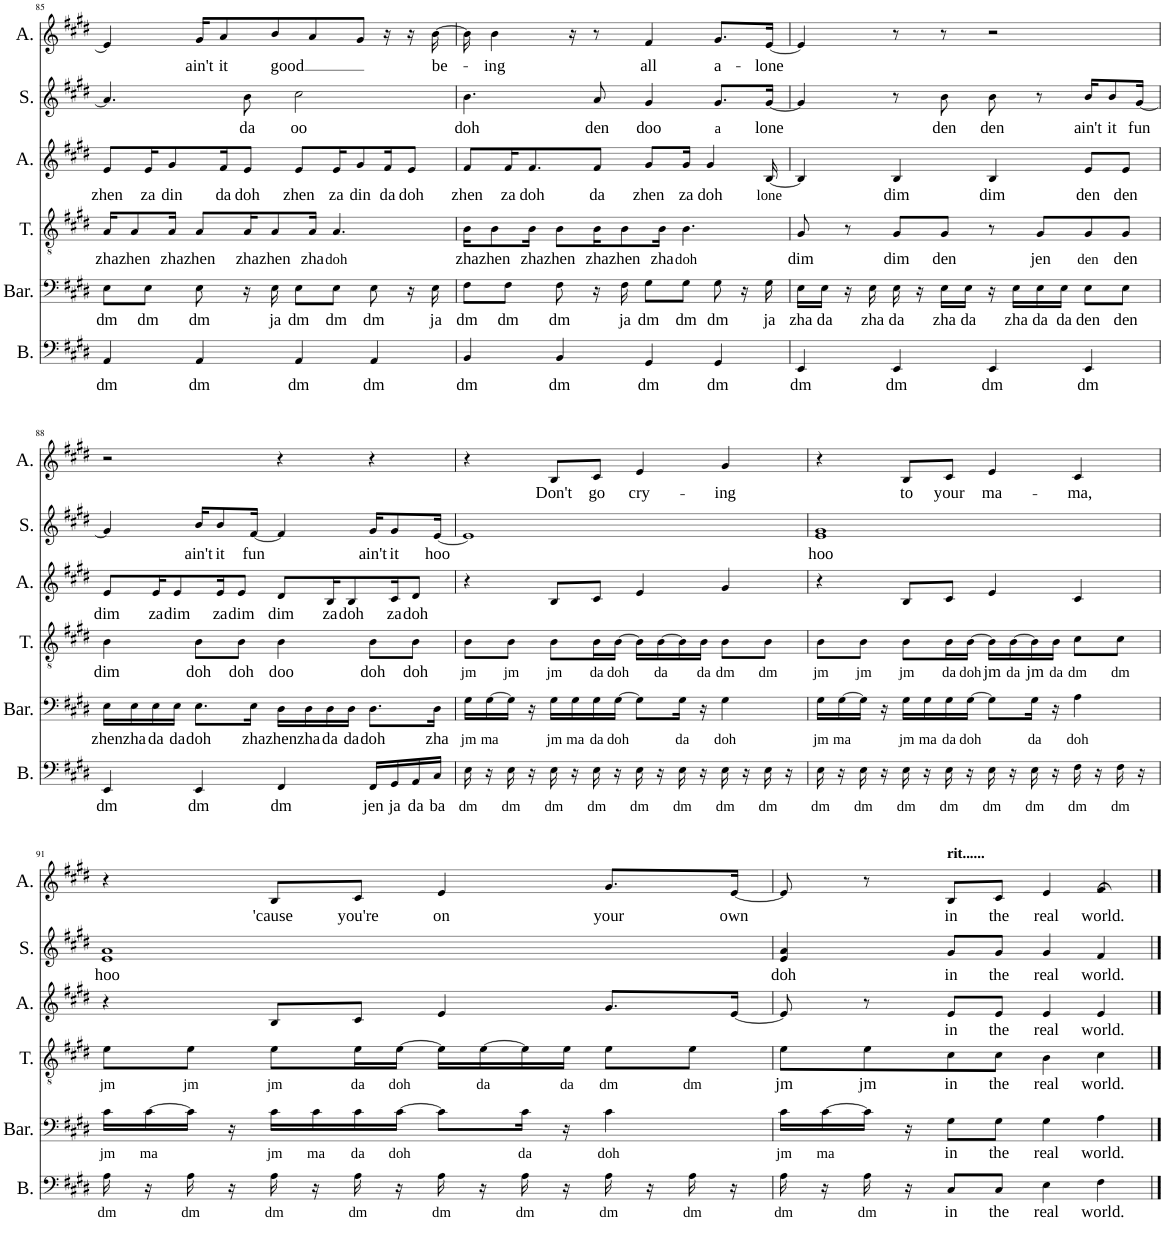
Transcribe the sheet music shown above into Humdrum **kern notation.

**kern	**text	**kern	**text	**kern	**text	**kern	**text	**kern	**text	**kern	**text
*part6	*part6	*part5	*part5	*part4	*part4	*part3	*part3	*part2	*part2	*part1	*part1
*staff6	*staff6	*staff5	*staff5	*staff4	*staff4	*staff3	*staff3	*staff2	*staff2	*staff1	*staff1
*I"Bass	*	*I"Baritone	*	*I"Tenor	*	*I"Alto	*	*I"Soprano	*	*I"Alto	*
*I'B.	*	*I'Bar.	*	*I'T.	*	*I'A.	*	*I'S.	*	*I'A.	*
!!LO:PB:g=z
*clefF4	*	*clefF4	*	*clefGv2	*	*clefG2	*	*clefG2	*	*clefG2	*
*k[f#c#g#d#]	*	*k[f#c#g#d#]	*	*k[f#c#g#d#]	*	*k[f#c#g#d#]	*	*k[f#c#g#d#]	*	*k[f#c#g#d#]	*
*M4/4	*	*M4/4	*	*M4/4	*	*M4/4	*	*M4/4	*	*M4/4	*
=85	=85	=85	=85	=85	=85	=85	=85	=85	=85	=85	=85
!	!LO:LY:b	!	!LO:LY:b	!	!LO:LY:b	!	!LO:LY:b	!	!	!	!
4AA/	dm	8E\L	dm	16A/KL	zha	8e/L	zhen	4.a/]	.	4e/]	.
!	!	!	!	!	!LO:LY:b	!	!	!	!	!	!
.	.	.	.	8A/	zhen	.	.	.	.	.	.
!	!	!	!LO:LY:b	!	!	!	!LO:LY:b	!	!	!	!
.	.	8E\J	dm	.	.	16e/K	za	.	.	.	.
!	!	!	!	!	!LO:LY:b	!	!LO:LY:b	!	!	!	!
.	.	.	.	16A/Jk	zha	8g#/	din	.	.	.	.
!	!LO:LY:b	!	!LO:LY:b	!	!LO:LY:b	!	!	!	!	!	!LO:LY:b
4AA/	dm	8E\	dm	8A/L	zhen	.	.	.	.	16g#/KL	ain't
!	!	!	!	!	!	!	!LO:LY:b	!	!	!	!LO:LY:b
.	.	.	.	.	.	16f#/K	da	.	.	8a/	it
!	!	!	!	!	!LO:LY:b	!	!LO:LY:b	!	!LO:LY:b	!	!
.	.	16r	.	16A/K	zha	8e/J	doh	8b\	da	.	.
!	!	!	!LO:LY:b	!	!LO:LY:b	!	!	!	!	!	!LO:LY:b
.	.	16E\	ja	8A/	zhen	.	.	.	.	8b/	good
!	!LO:LY:b	!	!LO:LY:b	!	!	!	!LO:LY:b	!	!LO:LY:b	!	!
4AA/	dm	8E\L	dm	.	.	8e/L	zhen	2cc#\	oo	.	.
!	!	!	!	!	!LO:LY:b	!	!	!	!	!	!
.	.	.	.	16A/Jk	zha	.	.	.	.	8a/	.
!	!	!	!LO:LY:b	!	!LO:LY:b	!	!LO:LY:b	!	!	!	!
.	.	8E\J	dm	4.A/	doh	16e/K	za	.	.	.	.
!	!	!	!	!	!	!	!LO:LY:b	!	!	!	!
.	.	.	.	.	.	8g#/	din	.	.	8g#/J	.
!	!LO:LY:b	!	!LO:LY:b	!	!	!	!	!	!	!	!
4AA/	dm	8E\	dm	.	.	.	.	.	.	.	.
!	!	!	!	!	!	!	!LO:LY:b	!	!	!	!
.	.	.	.	.	.	16f#/K	da	.	.	16r	.
!	!	!	!	!	!	!	!LO:LY:b	!	!	!	!
.	.	16r	.	.	.	8e/J	doh	.	.	16r	.
!	!	!	!LO:LY:b	!	!	!	!	!	!	!	!LO:LY:b
.	.	16E\	ja	.	.	.	.	.	.	[16b\	be-
=86	=86	=86	=86	=86	=86	=86	=86	=86	=86	=86	=86
!	!LO:LY:b	!	!LO:LY:b	!	!LO:LY:b	!	!LO:LY:b	!	!LO:LY:b	!	!
4BB/	dm	8F#\L	dm	16B\KL	zha	8f#/L	zhen	4.b\	doh	16b\]	.
!	!	!	!	!	!LO:LY:b	!	!	!	!	!	!LO:LY:b
.	.	.	.	8B\	zhen	.	.	.	.	4b\	-ing
!	!	!	!LO:LY:b	!	!	!	!LO:LY:b	!	!	!	!
.	.	8F#\J	dm	.	.	16f#/K	za	.	.	.	.
!	!	!	!	!	!LO:LY:b	!	!LO:LY:b	!	!	!	!
.	.	.	.	16B\Jk	zha	8.f#/	doh	.	.	.	.
!	!LO:LY:b	!	!LO:LY:b	!	!LO:LY:b	!	!	!	!	!	!
4BB/	dm	8F#\	dm	8B\L	zhen	.	.	.	.	.	.
.	.	.	.	.	.	.	.	.	.	16r	.
!	!	!	!	!	!LO:LY:b	!	!LO:LY:b	!	!LO:LY:b	!	!
.	.	16r	.	16B\K	zha	8f#/J	da	8a/	den	8r	.
!	!	!	!LO:LY:b	!	!LO:LY:b	!	!	!	!	!	!
.	.	16F#\	ja	8B\	zhen	.	.	.	.	.	.
!	!LO:LY:b	!	!LO:LY:b	!	!	!	!LO:LY:b	!	!LO:LY:b	!	!LO:LY:b
4GG#/	dm	8G#\L	dm	.	.	8g#/L	zhen	4g#/	doo	4f#/	all
!	!	!	!	!	!LO:LY:b	!	!	!	!	!	!
.	.	.	.	16B\Jk	zha	.	.	.	.	.	.
!	!	!	!LO:LY:b	!	!LO:LY:b	!	!LO:LY:b	!	!	!	!
.	.	8G#\J	dm	4.B\	doh	16g#/Jk	za	.	.	.	.
!	!	!	!	!	!	!	!LO:LY:b	!	!	!	!
.	.	.	.	.	.	4g#/	doh	.	.	.	.
!	!LO:LY:b	!	!LO:LY:b	!	!	!	!	!	!LO:LY:b	!	!LO:LY:b
4GG#/	dm	8G#\	dm	.	.	.	.	8.g#/L	a	8.g#/L	a-
.	.	16r	.	.	.	.	.	.	.	.	.
!	!	!	!LO:LY:b	!	!	!	!LO:LY:b	!	!LO:LY:b	!	!LO:LY:b
.	.	16G#\	ja	.	.	[16B/	lone	[16g#/Jk	lone	[16e/Jk	-lone
=87	=87	=87	=87	=87	=87	=87	=87	=87	=87	=87	=87
!	!LO:LY:b	!	!LO:LY:b	!	!LO:LY:b	!	!	!	!	!	!
4EE/	dm	16E\LL	zha	8G#/	dim	4B/]	.	4g#/]	.	4e/]	.
!	!	!	!LO:LY:b	!	!	!	!	!	!	!	!
.	.	16E\JJ	da	.	.	.	.	.	.	.	.
.	.	16r	.	8r	.	.	.	.	.	.	.
!	!	!	!LO:LY:b	!	!	!	!	!	!	!	!
.	.	16E\	zha	.	.	.	.	.	.	.	.
!	!LO:LY:b	!	!LO:LY:b	!	!LO:LY:b	!	!LO:LY:b	!	!	!	!
4EE/	dm	16E\	da	8G#/L	dim	4B/	dim	8r	.	8r	.
.	.	16r	.	.	.	.	.	.	.	.	.
!	!	!	!LO:LY:b	!	!LO:LY:b	!	!	!	!LO:LY:b	!	!
.	.	16E\LL	zha	8G#/J	den	.	.	8b\	den	8r	.
!	!	!	!LO:LY:b	!	!	!	!	!	!	!	!
.	.	16E\JJ	da	.	.	.	.	.	.	.	.
!	!LO:LY:b	!	!	!	!	!	!LO:LY:b	!	!LO:LY:b	!	!
4EE/	dm	16r	.	8r	.	4B/	dim	8b\	den	2r	.
!	!	!	!LO:LY:b	!	!	!	!	!	!	!	!
.	.	16E\LL	zha	.	.	.	.	.	.	.	.
!	!	!	!LO:LY:b	!	!LO:LY:b	!	!	!	!	!	!
.	.	16E\	da	8G#/L	jen	.	.	8r	.	.	.
!	!	!	!LO:LY:b	!	!	!	!	!	!	!	!
.	.	16E\JJ	da	.	.	.	.	.	.	.	.
!	!LO:LY:b	!	!LO:LY:b	!	!LO:LY:b	!	!LO:LY:b	!	!LO:LY:b	!	!
4EE/	dm	8E\L	den	8G#/	den	8e/L	den	16b/KL	ain't	.	.
!	!	!	!	!	!	!	!	!	!LO:LY:b	!	!
.	.	.	.	.	.	.	.	8b/	it	.	.
!	!	!	!LO:LY:b	!	!LO:LY:b	!	!LO:LY:b	!	!	!	!
.	.	8E\J	den	8G#/J	den	8e/J	den	.	.	.	.
!	!	!	!	!	!	!	!	!	!LO:LY:b	!	!
.	.	.	.	.	.	.	.	[16g#/Jk	fun	.	.
!!LO:LB:g=z
=88	=88	=88	=88	=88	=88	=88	=88	=88	=88	=88	=88
!	!LO:LY:b	!	!LO:LY:b	!	!LO:LY:b	!	!LO:LY:b	!	!	!	!
4EE/	dm	16E\LL	zhen	4B\	dim	8e/L	dim	4g#/]	.	2r	.
!	!	!	!LO:LY:b	!	!	!	!	!	!	!	!
.	.	16E\	zha	.	.	.	.	.	.	.	.
!	!	!	!LO:LY:b	!	!	!	!LO:LY:b	!	!	!	!
.	.	16E\	da	.	.	16e/K	za	.	.	.	.
!	!	!	!LO:LY:b	!	!	!	!LO:LY:b	!	!	!	!
.	.	16E\JJ	da	.	.	8e/	dim	.	.	.	.
!	!LO:LY:b	!	!LO:LY:b	!	!LO:LY:b	!	!	!	!LO:LY:b	!	!
4EE/	dm	8.E\L	doh	8B\L	doh	.	.	16b/KL	ain't	.	.
!	!	!	!	!	!	!	!LO:LY:b	!	!LO:LY:b	!	!
.	.	.	.	.	.	16e/K	za	8b/	it	.	.
!	!	!	!	!	!LO:LY:b	!	!LO:LY:b	!	!	!	!
.	.	.	.	8B\J	doh	8e/J	dim	.	.	.	.
!	!	!	!LO:LY:b	!	!	!	!	!	!LO:LY:b	!	!
.	.	16E\Jk	zha	.	.	.	.	[16f#/Jk	fun	.	.
!	!LO:LY:b	!	!LO:LY:b	!	!LO:LY:b	!	!LO:LY:b	!	!	!	!
4FF#/	dm	16D#\LL	zhen	4B\	doo	8d#/L	dim	4f#/]	.	4r	.
!	!	!	!LO:LY:b	!	!	!	!	!	!	!	!
.	.	16D#\	zha	.	.	.	.	.	.	.	.
!	!	!	!LO:LY:b	!	!	!	!LO:LY:b	!	!	!	!
.	.	16D#\	da	.	.	16B/K	za	.	.	.	.
!	!	!	!LO:LY:b	!	!	!	!LO:LY:b	!	!	!	!
.	.	16D#\JJ	da	.	.	8B/	doh	.	.	.	.
!	!LO:LY:b	!	!LO:LY:b	!	!LO:LY:b	!	!	!	!LO:LY:b	!	!
16FF#/LL	jen	8.D#\L	doh	8B\L	doh	.	.	16g#/KL	ain't	4r	.
!	!LO:LY:b	!	!	!	!	!	!LO:LY:b	!	!LO:LY:b	!	!
16GG#/	ja	.	.	.	.	16c#/K	za	8g#/	it	.	.
!	!LO:LY:b	!	!	!	!LO:LY:b	!	!LO:LY:b	!	!	!	!
16AA/	da	.	.	8B\J	doh	8d#/J	doh	.	.	.	.
!	!LO:LY:b	!	!LO:LY:b	!	!	!	!	!	!LO:LY:b	!	!
16C#/JJ	ba	16D#\Jk	zha	.	.	.	.	[16e/Jk	hoo	.	.
=89	=89	=89	=89	=89	=89	=89	=89	=89	=89	=89	=89
!	!LO:LY:b	!	!LO:LY:b	!	!LO:LY:b	!	!	!	!	!	!
16E\	dm	16G#\LL	jm	8B\L	jm	4r	.	1e]	.	4r	.
!	!	!	!LO:LY:b	!	!	!	!	!	!	!	!
16r	.	[16G#\	ma	.	.	.	.	.	.	.	.
!	!LO:LY:b	!	!	!	!LO:LY:b	!	!	!	!	!	!
16E\	dm	16G#\JJ]	.	8B\J	jm	.	.	.	.	.	.
16r	.	16r	.	.	.	.	.	.	.	.	.
!	!LO:LY:b	!	!LO:LY:b	!	!LO:LY:b	!	!	!	!	!	!LO:LY:b
16E\	dm	16G#\LL	jm	8B\L	jm	8B/L	.	.	.	8B/L	Don't
!	!	!	!LO:LY:b	!	!	!	!	!	!	!	!
16r	.	16G#\	ma	.	.	.	.	.	.	.	.
!	!LO:LY:b	!	!LO:LY:b	!	!LO:LY:b	!	!	!	!	!	!LO:LY:b
16E\	dm	16G#\	da	16B\L	da	8c#/J	.	.	.	8c#/J	go
!	!	!	!LO:LY:b	!	!LO:LY:b	!	!	!	!	!	!
16r	.	[16G#\JJ	doh	[16B\JJ	doh	.	.	.	.	.	.
!	!LO:LY:b	!	!	!	!	!	!	!	!	!	!LO:LY:b
16E\	dm	8G#\L]	.	16B\LL]	.	4e/	.	.	.	4e/	cry-
!	!	!	!	!	!LO:LY:b	!	!	!	!	!	!
16r	.	.	.	[16B\	da	.	.	.	.	.	.
!	!LO:LY:b	!	!LO:LY:b	!	!	!	!	!	!	!	!
16E\	dm	16G#\Jk	da	16B\]	.	.	.	.	.	.	.
!	!	!	!	!	!LO:LY:b	!	!	!	!	!	!
16r	.	16r	.	16B\JJ	da	.	.	.	.	.	.
!	!LO:LY:b	!	!LO:LY:b	!	!LO:LY:b	!	!	!	!	!	!LO:LY:b
16E\	dm	4G#\	doh	8B\L	dm	4g#/	.	.	.	4g#/	-ing
16r	.	.	.	.	.	.	.	.	.	.	.
!	!LO:LY:b	!	!	!	!LO:LY:b	!	!	!	!	!	!
16E\	dm	.	.	8B\J	dm	.	.	.	.	.	.
16r	.	.	.	.	.	.	.	.	.	.	.
=90	=90	=90	=90	=90	=90	=90	=90	=90	=90	=90	=90
!	!LO:LY:b	!	!LO:LY:b	!	!LO:LY:b	!	!	!	!LO:LY:b	!	!
16E\	dm	16G#\LL	jm	8B\L	jm	4r	.	1e 1g#	hoo	4r	.
!	!	!	!LO:LY:b	!	!	!	!	!	!	!	!
16r	.	[16G#\	ma	.	.	.	.	.	.	.	.
!	!LO:LY:b	!	!	!	!LO:LY:b	!	!	!	!	!	!
16E\	dm	16G#\JJ]	.	8B\J	jm	.	.	.	.	.	.
16r	.	16r	.	.	.	.	.	.	.	.	.
!	!LO:LY:b	!	!LO:LY:b	!	!LO:LY:b	!	!	!	!	!	!LO:LY:b
16E\	dm	16G#\LL	jm	8B\L	jm	8B/L	.	.	.	8B/L	to
!	!	!	!LO:LY:b	!	!	!	!	!	!	!	!
16r	.	16G#\	ma	.	.	.	.	.	.	.	.
!	!LO:LY:b	!	!LO:LY:b	!	!LO:LY:b	!	!	!	!	!	!LO:LY:b
16E\	dm	16G#\	da	16B\L	da	8c#/J	.	.	.	8c#/J	your
!	!	!	!LO:LY:b	!	!LO:LY:b	!	!	!	!	!	!
16r	.	[16G#\JJ	doh	[16B\JJ	doh	.	.	.	.	.	.
!	!LO:LY:b	!	!	!	!LO:LY:b	!	!	!	!	!	!LO:LY:b
16E\	dm	8G#\L]	.	16B\LL]	jm	4e/	.	.	.	4e/	ma-
!	!	!	!	!	!LO:LY:b	!	!	!	!	!	!
16r	.	.	.	[16B\	da	.	.	.	.	.	.
!	!LO:LY:b	!	!LO:LY:b	!	!LO:LY:b	!	!	!	!	!	!
16E\	dm	16G#\Jk	da	16B\]	jm	.	.	.	.	.	.
!	!	!	!	!	!LO:LY:b	!	!	!	!	!	!
16r	.	16r	.	16B\JJ	da	.	.	.	.	.	.
!	!LO:LY:b	!	!LO:LY:b	!	!LO:LY:b	!	!	!	!	!	!LO:LY:b
16F#\	dm	4A\	doh	8c#\L	dm	4c#/	.	.	.	4c#/	-ma,
16r	.	.	.	.	.	.	.	.	.	.	.
!	!LO:LY:b	!	!	!	!LO:LY:b	!	!	!	!	!	!
16F#\	dm	.	.	8c#\J	dm	.	.	.	.	.	.
16r	.	.	.	.	.	.	.	.	.	.	.
!!LO:LB:g=z
=91	=91	=91	=91	=91	=91	=91	=91	=91	=91	=91	=91
!	!LO:LY:b	!	!LO:LY:b	!	!LO:LY:b	!	!	!	!LO:LY:b	!	!
16A\	dm	16c#\LL	jm	8e\L	jm	4r	.	1e 1a	hoo	4r	.
!	!	!	!LO:LY:b	!	!	!	!	!	!	!	!
16r	.	[16c#\	ma	.	.	.	.	.	.	.	.
!	!LO:LY:b	!	!	!	!LO:LY:b	!	!	!	!	!	!
16A\	dm	16c#\JJ]	.	8e\J	jm	.	.	.	.	.	.
16r	.	16r	.	.	.	.	.	.	.	.	.
!	!LO:LY:b	!	!LO:LY:b	!	!LO:LY:b	!	!	!	!	!	!LO:LY:b
16A\	dm	16c#\LL	jm	8e\L	jm	8B/L	.	.	.	8B/L	'cause
!	!	!	!LO:LY:b	!	!	!	!	!	!	!	!
16r	.	16c#\	ma	.	.	.	.	.	.	.	.
!	!LO:LY:b	!	!LO:LY:b	!	!LO:LY:b	!	!	!	!	!	!LO:LY:b
16A\	dm	16c#\	da	16e\L	da	8c#/J	.	.	.	8c#/J	you're
!	!	!	!LO:LY:b	!	!LO:LY:b	!	!	!	!	!	!
16r	.	[16c#\JJ	doh	[16e\JJ	doh	.	.	.	.	.	.
!	!LO:LY:b	!	!	!	!	!	!	!	!	!	!LO:LY:b
16A\	dm	8c#\L]	.	16e\LL]	.	4e/	.	.	.	4e/	on
!	!	!	!	!	!LO:LY:b	!	!	!	!	!	!
16r	.	.	.	[16e\	da	.	.	.	.	.	.
!	!LO:LY:b	!	!LO:LY:b	!	!	!	!	!	!	!	!
16A\	dm	16c#\Jk	da	16e\]	.	.	.	.	.	.	.
!	!	!	!	!	!LO:LY:b	!	!	!	!	!	!
16r	.	16r	.	16e\JJ	da	.	.	.	.	.	.
!	!LO:LY:b	!	!LO:LY:b	!	!LO:LY:b	!	!	!	!	!	!LO:LY:b
16A\	dm	4c#\	doh	8e\L	dm	8.g#/L	.	.	.	8.g#/L	your
16r	.	.	.	.	.	.	.	.	.	.	.
!	!LO:LY:b	!	!	!	!LO:LY:b	!	!	!	!	!	!
16A\	dm	.	.	8e\J	dm	.	.	.	.	.	.
!	!	!	!	!	!	!	!	!	!	!	!LO:LY:b
16r	.	.	.	.	.	[16e/Jk	.	.	.	[16e/Jk	own
=92	=92	=92	=92	=92	=92	=92	=92	=92	=92	=92	=92
!	!LO:LY:b	!	!LO:LY:b	!	!LO:LY:b	!	!	!	!LO:LY:b	!	!
16A\	dm	16c#\LL	jm	8e\L	jm	8e/]	.	4e/ 4a/	doh	8e/]	.
!	!	!	!LO:LY:b	!	!	!	!	!	!	!	!
16r	.	[16c#\	ma	.	.	.	.	.	.	.	.
!	!LO:LY:b	!	!	!	!LO:LY:b	!	!	!	!	!	!
16A\	dm	16c#\JJ]	.	8e\	jm	8r	.	.	.	8r	.
16r	.	16r	.	.	.	.	.	.	.	.	.
!	!	!	!	!	!	!	!	!	!	!LO:TX:a:B:t=rit......	!
!	!LO:LY:b	!	!LO:LY:b	!	!LO:LY:b	!	!LO:LY:b	!	!LO:LY:b	!	!LO:LY:b
8C#/L	in	8G#\L	in	8c#\	in	8e/L	in	8g#/L	in	8B/L	in
!	!LO:LY:b	!	!LO:LY:b	!	!LO:LY:b	!	!LO:LY:b	!	!LO:LY:b	!	!LO:LY:b
8C#/J	the	8G#\J	the	8c#\J	the	8e/J	the	8g#/J	the	8c#/J	the
!	!LO:LY:b	!	!LO:LY:b	!	!LO:LY:b	!	!LO:LY:b	!	!LO:LY:b	!	!LO:LY:b
4E\	real	4G#\	real	4B\	real	4e/	real	4g#/	real	4e/	real
!	!LO:LY:b	!	!LO:LY:b	!	!LO:LY:b	!	!LO:LY:b	!	!LO:LY:b	!	!LO:LY:b
4F#\	world.	4A\	world.	4c#\	world.	4e/	world.	4f#/	world.	4f#/	world.
==	==	==	==	==	==	==	==	==	==	==	==
*-	*-	*-	*-	*-	*-	*-	*-	*-	*-	*-	*-
